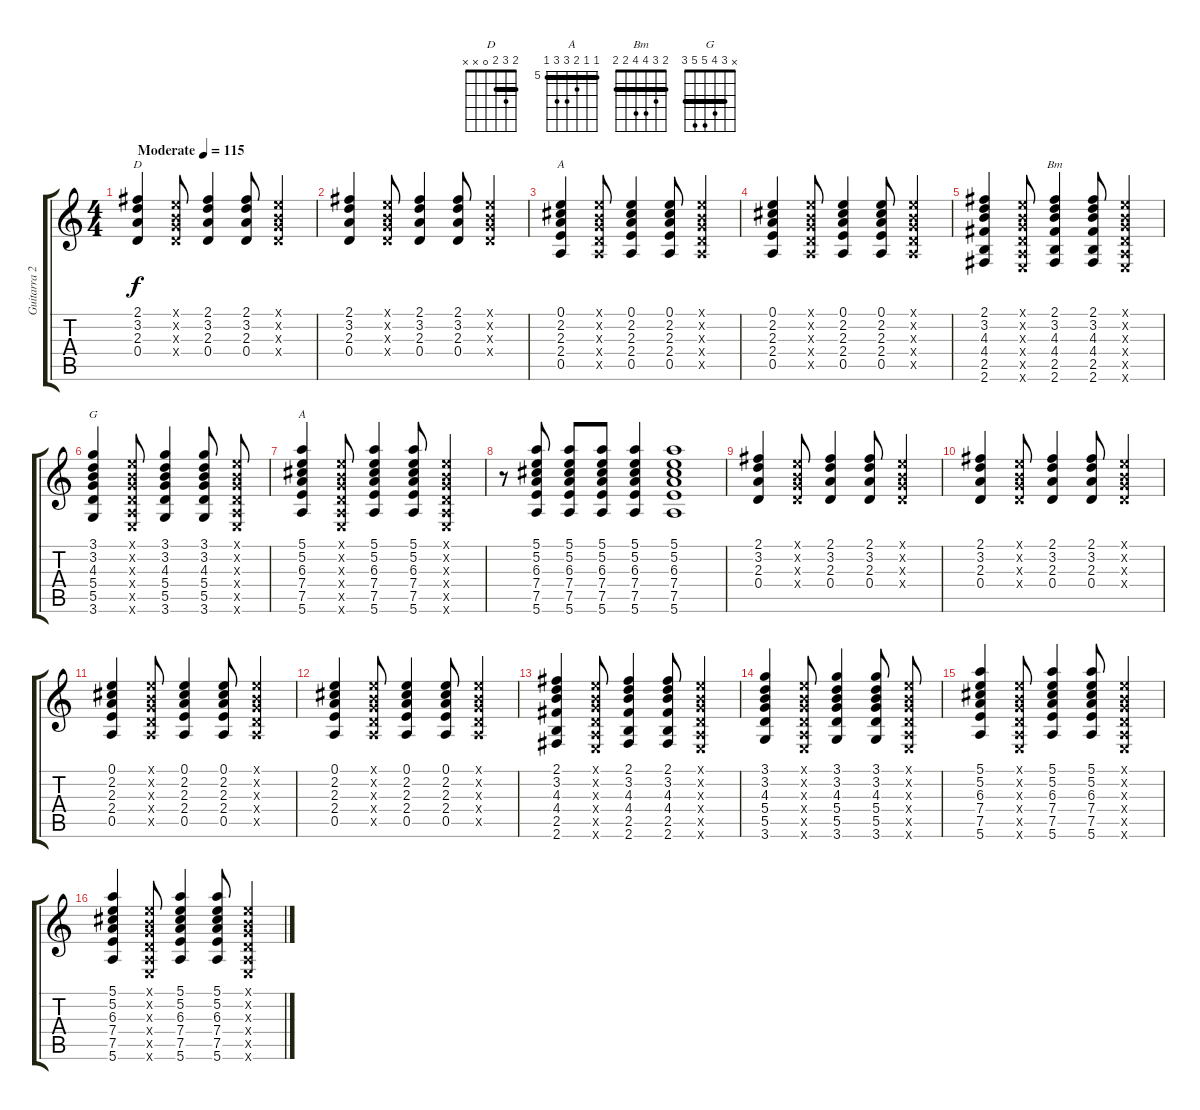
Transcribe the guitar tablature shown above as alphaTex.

\track ("Guitarra 2" "Guitarra 2") {instrument acousticguitarsteel}
\staff {score tabs}
\tuning (E4 B3 G3 D3 A2 E2) {hide}
\chord ("D" 2 3 2 0 x x) {barre 2}
\chord ("A" 0 2 2 2 0 x)
\chord ("Bm" 2 3 4 4 2 2) {barre 2}
\chord ("G" x 3 4 5 5 3) {barre 3}
\chord ("A" 5 5 6 7 7 5) {firstfret 5 barre 5}
\ts (4 4)
\tempo (115 "Moderate")
\clef g2
\ks c
(2.1 3.2 2.3 0.4).4{ch "D" dy f instrument acousticguitarsteel} (0.1{x} 0.2{x} 0.3{x} 0.4{x}).8 (2.1 3.2 2.3 0.4).4 (2.1 3.2 2.3 0.4).8 (0.1{x} 0.2{x} 0.3{x} 0.4{x}).4 |
(2.1 3.2 2.3 0.4).4 (0.1{x} 0.2{x} 0.3{x} 0.4{x}).8 (2.1 3.2 2.3 0.4).4 (2.1 3.2 2.3 0.4).8 (0.1{x} 0.2{x} 0.3{x} 0.4{x}).4 |
(0.1 2.2 2.3 2.4 0.5).4{ch "A"} (0.1{x} 0.2{x} 0.3{x} 0.4{x} 0.5{x}).8 (0.1 2.2 2.3 2.4 0.5).4 (0.1 2.2 2.3 2.4 0.5).8 (0.1{x} 0.2{x} 0.3{x} 0.4{x} 0.5{x}).4 |
(0.1 2.2 2.3 2.4 0.5).4 (0.1{x} 0.2{x} 0.3{x} 0.4{x} 0.5{x}).8 (0.1 2.2 2.3 2.4 0.5).4 (0.1 2.2 2.3 2.4 0.5).8 (0.1{x} 0.2{x} 0.3{x} 0.4{x} 0.5{x}).4 |
(2.1 3.2 4.3 4.4 2.5 2.6).4 (0.1{x} 0.2{x} 0.3{x} 0.4{x} 0.5{x} 0.6{x}).8 (2.1 3.2 4.3 4.4 2.5 2.6).4{ch "Bm"} (2.1 3.2 4.3 4.4 2.5 2.6).8 (0.1{x} 0.2{x} 0.3{x} 0.4{x} 0.5{x} 0.6{x}).4 |
(3.1 3.2 4.3 5.4 5.5 3.6).4{ch "G"} (0.1{x} 0.2{x} 0.3{x} 0.4{x} 0.5{x} 0.6{x}).8 (3.1 3.2 4.3 5.4 5.5 3.6).4 (3.1 3.2 4.3 5.4 5.5 3.6).8 (0.1{x} 0.2{x} 0.3{x} 0.4{x} 0.5{x} 0.6{x}).8 |
(5.1 5.2 6.3 7.4 7.5 5.6).4{ch "A"} (0.1{x} 0.2{x} 0.3{x} 0.4{x} 0.5{x} 0.6{x}).8 (5.1 5.2 6.3 7.4 7.5 5.6).4 (5.1 5.2 6.3 7.4 7.5 5.6).8 (0.1{x} 0.2{x} 0.3{x} 0.4{x} 0.5{x} 0.6{x}).4 |
r.8 (5.1 5.2 6.3 7.4 7.5 5.6).8 (5.1 5.2 6.3 7.4 7.5 5.6).8 (5.1 5.2 6.3 7.4 7.5 5.6).8 (5.1 5.2 6.3 7.4 7.5 5.6).4 (5.1 5.2 6.3 7.4 7.5 5.6).1 |
(2.1 3.2 2.3 0.4).4 (0.1{x} 0.2{x} 0.3{x} 0.4{x}).8 (2.1 3.2 2.3 0.4).4 (2.1 3.2 2.3 0.4).8 (0.1{x} 0.2{x} 0.3{x} 0.4{x}).4 |
(2.1 3.2 2.3 0.4).4 (0.1{x} 0.2{x} 0.3{x} 0.4{x}).8 (2.1 3.2 2.3 0.4).4 (2.1 3.2 2.3 0.4).8 (0.1{x} 0.2{x} 0.3{x} 0.4{x}).4 |
(0.1 2.2 2.3 2.4 0.5).4 (0.1{x} 0.2{x} 0.3{x} 0.4{x} 0.5{x}).8 (0.1 2.2 2.3 2.4 0.5).4 (0.1 2.2 2.3 2.4 0.5).8 (0.1{x} 0.2{x} 0.3{x} 0.4{x} 0.5{x}).4 |
(0.1 2.2 2.3 2.4 0.5).4 (0.1{x} 0.2{x} 0.3{x} 0.4{x} 0.5{x}).8 (0.1 2.2 2.3 2.4 0.5).4 (0.1 2.2 2.3 2.4 0.5).8 (0.1{x} 0.2{x} 0.3{x} 0.4{x} 0.5{x}).4 |
(2.1 3.2 4.3 4.4 2.5 2.6).4 (0.1{x} 0.2{x} 0.3{x} 0.4{x} 0.5{x} 0.6{x}).8 (2.1 3.2 4.3 4.4 2.5 2.6).4 (2.1 3.2 4.3 4.4 2.5 2.6).8 (0.1{x} 0.2{x} 0.3{x} 0.4{x} 0.5{x} 0.6{x}).4 |
(3.1 3.2 4.3 5.4 5.5 3.6).4 (0.1{x} 0.2{x} 0.3{x} 0.4{x} 0.5{x} 0.6{x}).8 (3.1 3.2 4.3 5.4 5.5 3.6).4 (3.1 3.2 4.3 5.4 5.5 3.6).8 (0.1{x} 0.2{x} 0.3{x} 0.4{x} 0.5{x} 0.6{x}).8 |
(5.1 5.2 6.3 7.4 7.5 5.6).4 (0.1{x} 0.2{x} 0.3{x} 0.4{x} 0.5{x} 0.6{x}).8 (5.1 5.2 6.3 7.4 7.5 5.6).4 (5.1 5.2 6.3 7.4 7.5 5.6).8 (0.1{x} 0.2{x} 0.3{x} 0.4{x} 0.5{x} 0.6{x}).4 |
(5.1 5.2 6.3 7.4 7.5 5.6).4 (0.1{x} 0.2{x} 0.3{x} 0.4{x} 0.5{x} 0.6{x}).8 (5.1 5.2 6.3 7.4 7.5 5.6).4 (5.1 5.2 6.3 7.4 7.5 5.6).8 (0.1{x} 0.2{x} 0.3{x} 0.4{x} 0.5{x} 0.6{x}).4
